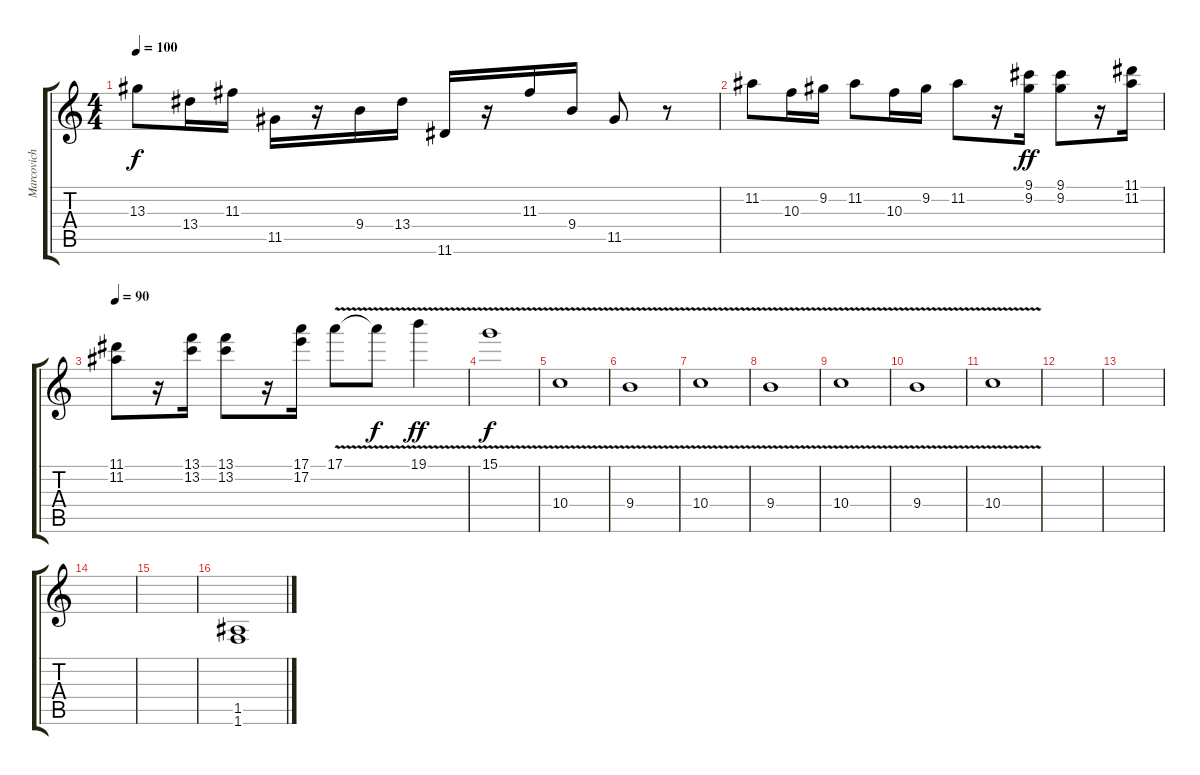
\track ("Marcovich" "Marcovich") {instrument overdrivenguitar}
\staff {score tabs}
\tuning (E4 B3 G3 D3 A2 E2) {hide}
\ts (4 4)
\tempo 100
\clef g2
\ks c
13.3.8{dy f} 13.4.16 11.3.16 11.5.16 r.16 9.4.16 13.4.16 11.6.16 r.16 11.3.16 9.4.16 11.5.8 r.8 |
11.2.8 10.3.16 9.2.16 11.2.8 10.3.16 9.2.16 11.2.8 r.16 (9.1 9.2).16{dy ff} (9.1 9.2).8 r.16 (11.1 11.2).16 |
\tempo 90
(11.1 11.2).8 r.16 (13.1 13.2).16 (13.1 13.2).8 r.16 (17.1 17.2).16 17.1{v}.8 17.1{t}.8{dy f} 19.1{v}.4{dy ff} |
15.1{v}.1{dy f instrument viola} |
10.4{v}.1{volume 0} |
9.4{v}.1 |
10.4{v}.1 |
9.4{v}.1 |
10.4{v}.1 |
9.4{v}.1 |
10.4{v}.1 |
|
|
|
|
(1.5{sl} 1.6).1{volume 14 instrument overdrivenguitar}
